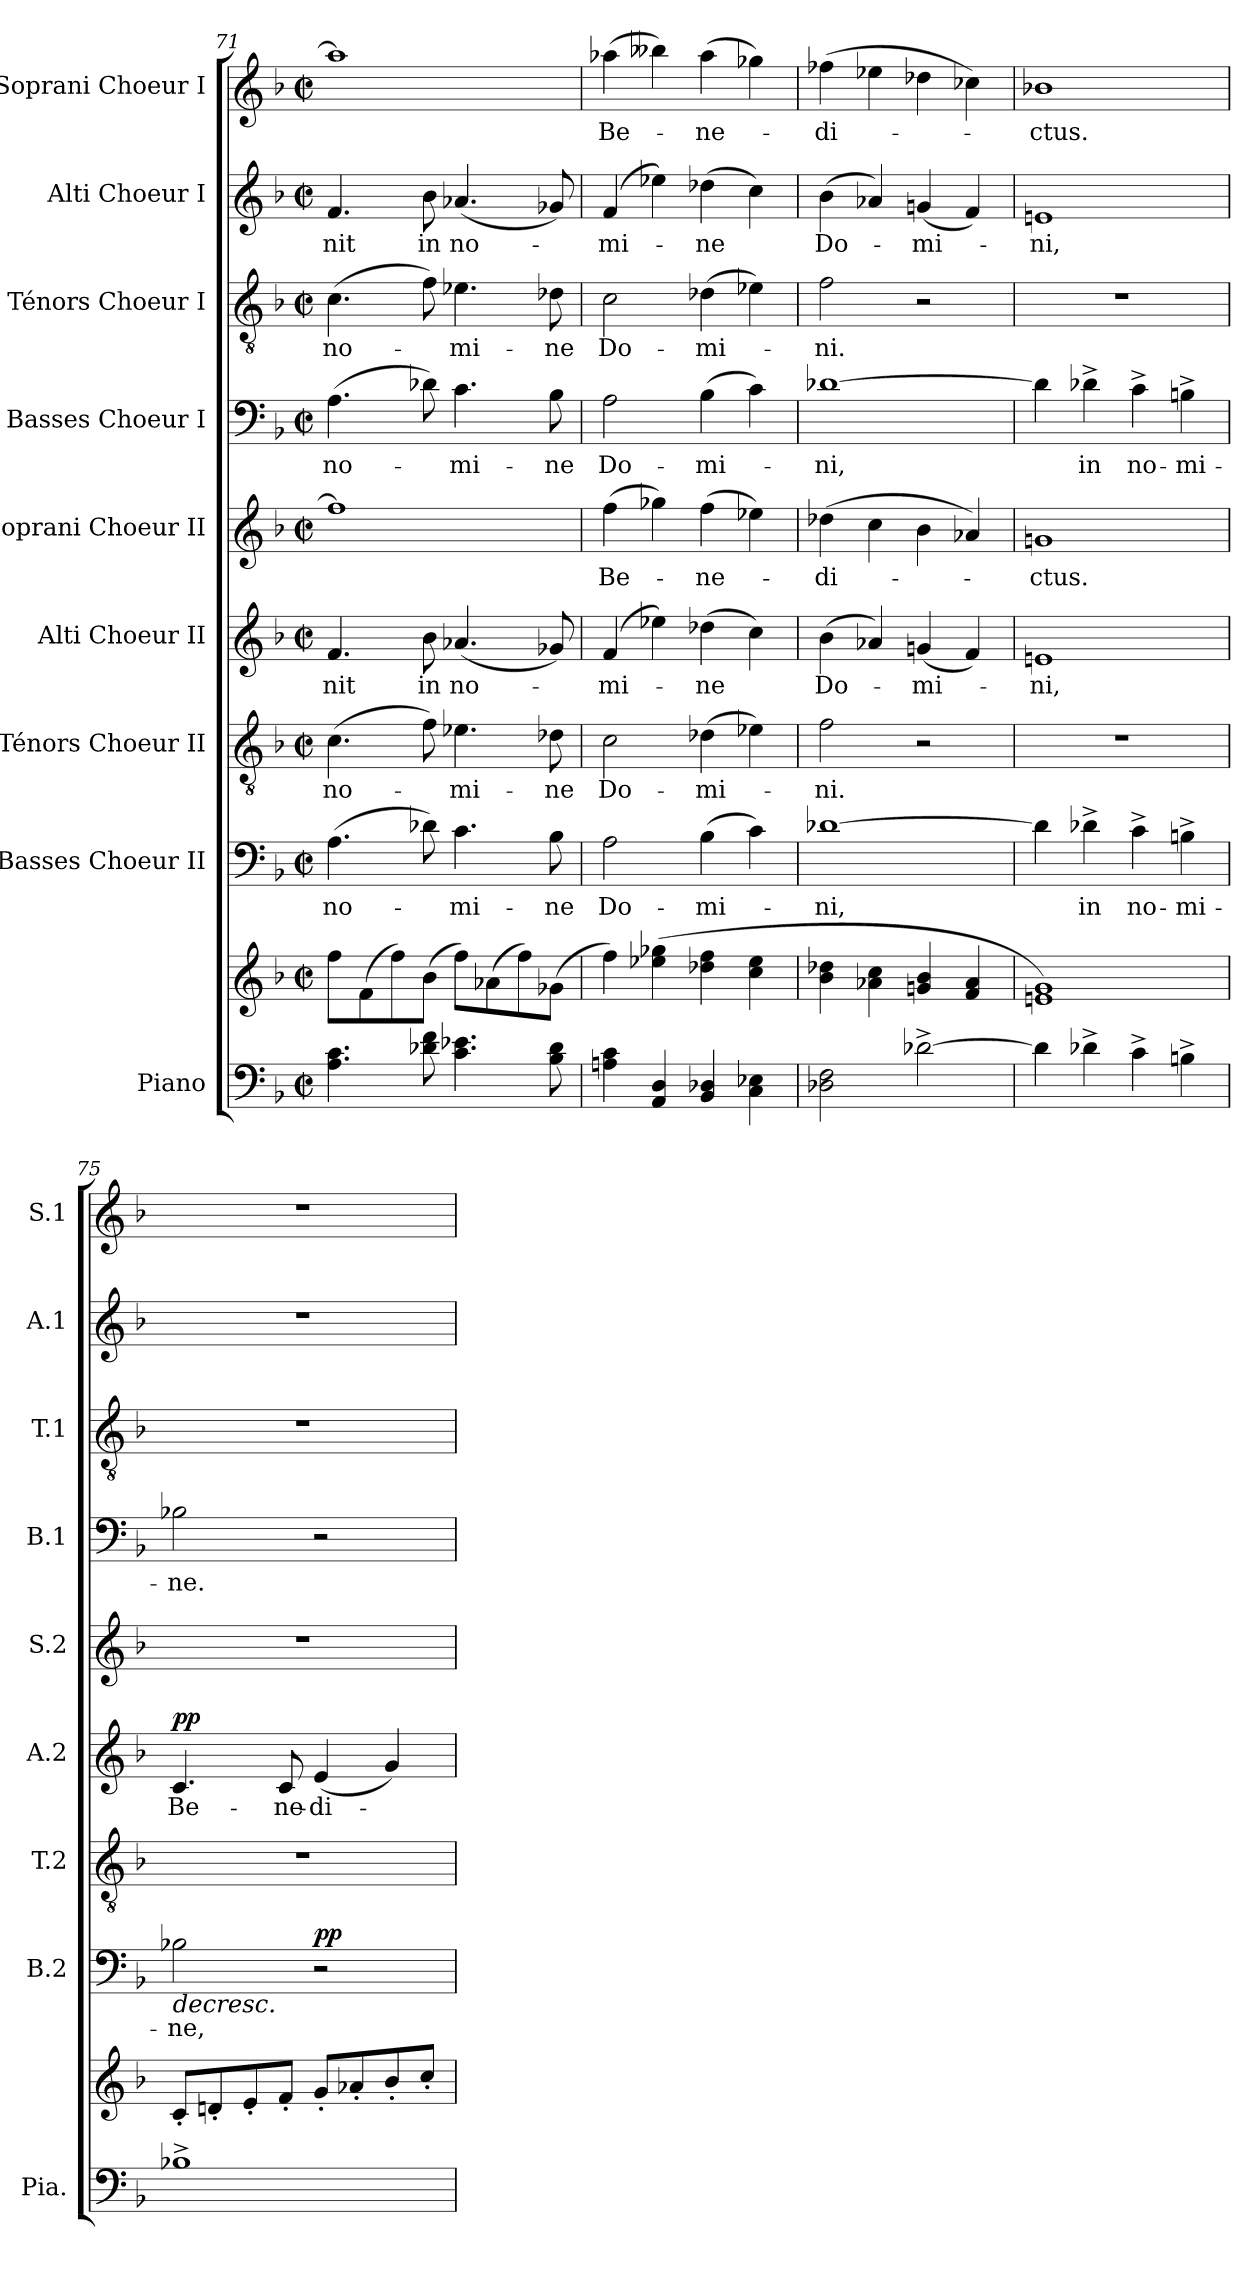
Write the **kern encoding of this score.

**kern	**kern	**kern	**text	**dynam	**kern	**text	**kern	**text	**dynam	**kern	**text	**kern	**text	**kern	**text	**kern	**text	**kern	**text
*part9	*part9	*part8	*part8	*part8	*part7	*part7	*part6	*part6	*part6	*part5	*part5	*part4	*part4	*part3	*part3	*part2	*part2	*part1	*part1
*staff10	*staff9	*staff8	*staff8	*staff8	*staff7	*staff7	*staff6	*staff6	*staff6	*staff5	*staff5	*staff4	*staff4	*staff3	*staff3	*staff2	*staff2	*staff1	*staff1
*I"Piano	*	*I"Basses Choeur II	*	*	*I"Ténors Choeur II	*	*I"Alti Choeur II	*	*	*I"Soprani Choeur II	*	*I"Basses Choeur I	*	*I"Ténors Choeur I	*	*I"Alti Choeur I	*	*I"Soprani Choeur I	*
*I'Pia.	*	*I'B.2	*	*	*I'T.2	*	*I'A.2	*	*	*I'S.2	*	*I'B.1	*	*I'T.1	*	*I'A.1	*	*I'S.1	*
*clefF4	*clefG2	*clefF4	*	*	*clefGv2	*	*clefG2	*	*	*clefG2	*	*clefF4	*	*clefGv2	*	*clefG2	*	*clefG2	*
*	*	*	*	*	*	*	*	*	*	*	*	*	*	*	*	*	*	*ITrd2c3	*
*k[b-]	*k[b-]	*k[b-]	*	*	*k[b-]	*	*k[b-]	*	*	*k[b-]	*	*k[b-]	*	*k[b-]	*	*k[b-]	*	*k[f#c#]	*
*M2/2	*M2/2	*M2/2	*	*	*M2/2	*	*M2/2	*	*	*M2/2	*	*M2/2	*	*M2/2	*	*M2/2	*	*M2/2	*
*met(c|)	*met(c|)	*met(c|)	*	*	*met(c|)	*	*met(c|)	*	*	*met(c|)	*	*met(c|)	*	*met(c|)	*	*met(c|)	*	*met(c|)	*
=71	=71	=71	=71	=71	=71	=71	=71	=71	=71	=71	=71	=71	=71	=71	=71	=71	=71	=71	=71
4.A\ 4.c\	8ff\L	(4.A\	no-	.	(4.c\	no-	4.f/	-nit	.	1ffi]	.	(4.A\	no-	(4.c\	no-	4.f/	-nit	1ffi]	.
.	(8f\	.	.	.	.	.	.	.	.	.	.	.	.	.	.	.	.	.	.
.	8ff\)	.	.	.	.	.	.	.	.	.	.	.	.	.	.	.	.	.	.
8d-X\ 8f\	(8b-\J	8d-X\)	.	.	8f\)	.	8b-\	in	.	.	.	8d-X\)	.	8f\)	.	8b-\	in	.	.
4.c\ 4.e-X\	8ff\L)	4.c\	-mi-	.	4.e-X\	-mi-	(4.a-X/	no-	.	.	.	4.c\	-mi-	4.e-X\	-mi-	(4.a-X/	no-	.	.
.	(8a-X\	.	.	.	.	.	.	.	.	.	.	.	.	.	.	.	.	.	.
.	8ff\)	.	.	.	.	.	.	.	.	.	.	.	.	.	.	.	.	.	.
8B-\ 8d-\	(8g-X\J	8B-\	-ne	.	8d-X\	-ne	8g-X/)	.	.	.	.	8B-\	-ne	8d-X\	-ne	8g-X/)	.	.	.
!!LO:PB:g=z
=72	=72	=72	=72	=72	=72	=72	=72	=72	=72	=72	=72	=72	=72	=72	=72	=72	=72	=72	=72
4An\ 4c\	4ff\)	2A\	Do-	.	2c\	Do-	(4f/	-mi-	.	(4ffi\	Be-	2A\	Do-	2c\	Do-	(4f/	-mi-	(4ffni\	Be-
4AA/ 4D/	(4ee-X\ 4gg-X\	.	.	.	.	.	4ee-X\)	.	.	4gg-Xi\)	.	.	.	.	.	4ee-X\)	.	4gg-Xi\)	.
4BB-/ 4D-X/	4dd-X\ 4ff\	(4B-\	-mi-	.	(4d-X\	-mi-	(4dd-X\	-ne	.	(4ffi\	-ne-	(4B-\	-mi-	(4d-X\	-mi-	(4dd-X\	-ne	(4ffi\	-ne-
4C\ 4E-X\	4cc\ 4ee-\	4c\)	.	.	4e-X\)	.	4cc\)	.	.	4ee-Xi\)	.	4c\)	.	4e-X\)	.	4cc\)	.	4ee-Xi\)	.
=73	=73	=73	=73	=73	=73	=73	=73	=73	=73	=73	=73	=73	=73	=73	=73	=73	=73	=73	=73
2D-X\ 2F\	4b-\ 4dd-X\	[1d-X	-ni,	.	2f\	-ni.	(4b-\	Do-	.	(4dd-Xi\	-di-	[1d-X	-ni,	2f\	-ni.	(4b-\	Do-	(4dd-Xi\	-di-
.	4a-X\ 4cc\	.	.	.	.	.	4a-X/)	.	.	4cci\	.	.	.	.	.	4a-X/)	.	4ccni\	.
[2d-X^\	4gn/ 4b-/	.	.	.	2r	.	(4gn/	-mi-	.	4b-i\	.	.	.	2r	.	(4gn/	-mi-	4b-Xi\	.
.	4f/ 4a-/	.	.	.	.	.	4f/)	.	.	4a-Xi/)	.	.	.	.	.	4f/)	.	4a-Xi\)	.
=74	=74	=74	=74	=74	=74	=74	=74	=74	=74	=74	=74	=74	=74	=74	=74	=74	=74	=74	=74
4d-\]	1en 1g)	4d-\]	.	.	1r	.	1en	-ni,	.	1gni	-ctus.	4d-\]	.	1r	.	1en	-ni,	1gni	-ctus.
4d-X^\	.	4d-X^\	in	.	.	.	.	.	.	.	.	4d-X^\	in	.	.	.	.	.	.
4c^\	.	4c^\	no-	.	.	.	.	.	.	.	.	4c^\	no-	.	.	.	.	.	.
4Bn^\	.	4Bn^\	-mi-	.	.	.	.	.	.	.	.	4Bn^\	-mi-	.	.	.	.	.	.
=75	=75	=75	=75	=75	=75	=75	=75	=75	=75	=75	=75	=75	=75	=75	=75	=75	=75	=75	=75
!	!	!	!	!LO:HP:b	!	!	!	!	!LO:DY:a	!	!	!	!	!	!	!	!	!	!
1B-X^	8c'/L	2B-X\	-ne,	>	1r	.	4.c/	Be-	pp	1r	.	2B-X\	-ne.	1r	.	1r	.	1r	.
.	8dn'/	.	.	.	.	.	.	.	.	.	.	.	.	.	.	.	.	.	.
.	8e'/	.	.	.	.	.	.	.	.	.	.	.	.	.	.	.	.	.	.
.	8f'/J	.	.	.	.	.	8c/	-ne-	.	.	.	.	.	.	.	.	.	.	.
!	!	!	!	!LO:DY:a	!	!	!	!	!	!	!	!	!	!	!	!	!	!	!
.	8g'/L	2r	.	pp	.	.	(4e/	-di-	.	.	.	2r	.	.	.	.	.	.	.
.	8a-X'/	.	.	.	.	.	.	.	.	.	.	.	.	.	.	.	.	.	.
.	8b-'/	.	.	.	.	.	4g/)	.	.	.	.	.	.	.	.	.	.	.	.
.	8cc'/J	.	.	.	.	.	.	.	.	.	.	.	.	.	.	.	.	.	.
.	.	.	.	]	.	.	.	.	.	.	.	.	.	.	.	.	.	.	.
=	=	=	=	=	=	=	=	=	=	=	=	=	=	=	=	=	=	=	=
*-	*-	*-	*-	*-	*-	*-	*-	*-	*-	*-	*-	*-	*-	*-	*-	*-	*-	*-	*-
